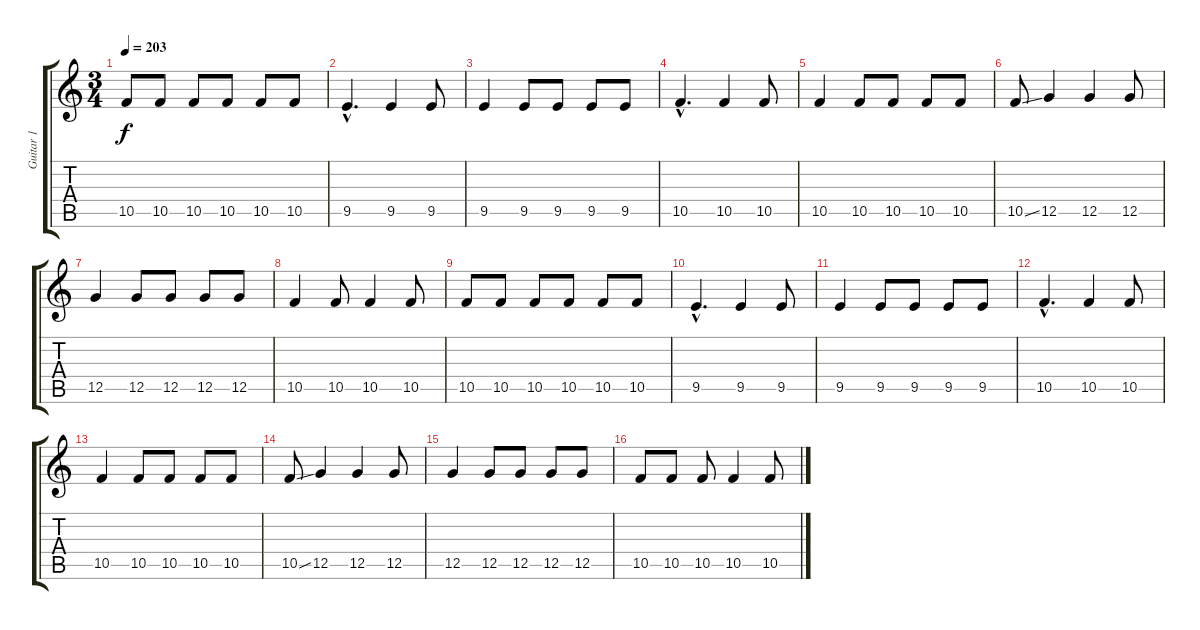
\track ("Guitar 1" "Guitar 1") {instrument overdrivenguitar}
\staff {score tabs}
\tuning (D4 A3 F3 C3 G2 C2) {hide}
\ts (3 4)
\tempo 203
\clef g2
\ks c
10.5.8{dy f} 10.5.8 10.5.8 10.5.8 10.5.8 10.5.8 |
9.5{hac}.4{d} 9.5.4 9.5.8 |
9.5.4 9.5.8 9.5.8 9.5.8 9.5.8 |
10.5{hac}.4{d} 10.5.4 10.5.8 |
10.5.4 10.5.8 10.5.8 10.5.8 10.5.8 |
10.5{ss}.8 12.5.4 12.5.4 12.5.8 |
12.5.4 12.5.8 12.5.8 12.5.8 12.5.8 |
10.5.4 10.5.8 10.5.4 10.5.8 |
10.5.8 10.5.8 10.5.8 10.5.8 10.5.8 10.5.8 |
9.5{hac}.4{d} 9.5.4 9.5.8 |
9.5.4 9.5.8 9.5.8 9.5.8 9.5.8 |
10.5{hac}.4{d} 10.5.4 10.5.8 |
10.5.4 10.5.8 10.5.8 10.5.8 10.5.8 |
10.5{ss}.8 12.5.4 12.5.4 12.5.8 |
12.5.4 12.5.8 12.5.8 12.5.8 12.5.8 |
10.5.8 10.5.8 10.5.8 10.5.4 10.5.8
